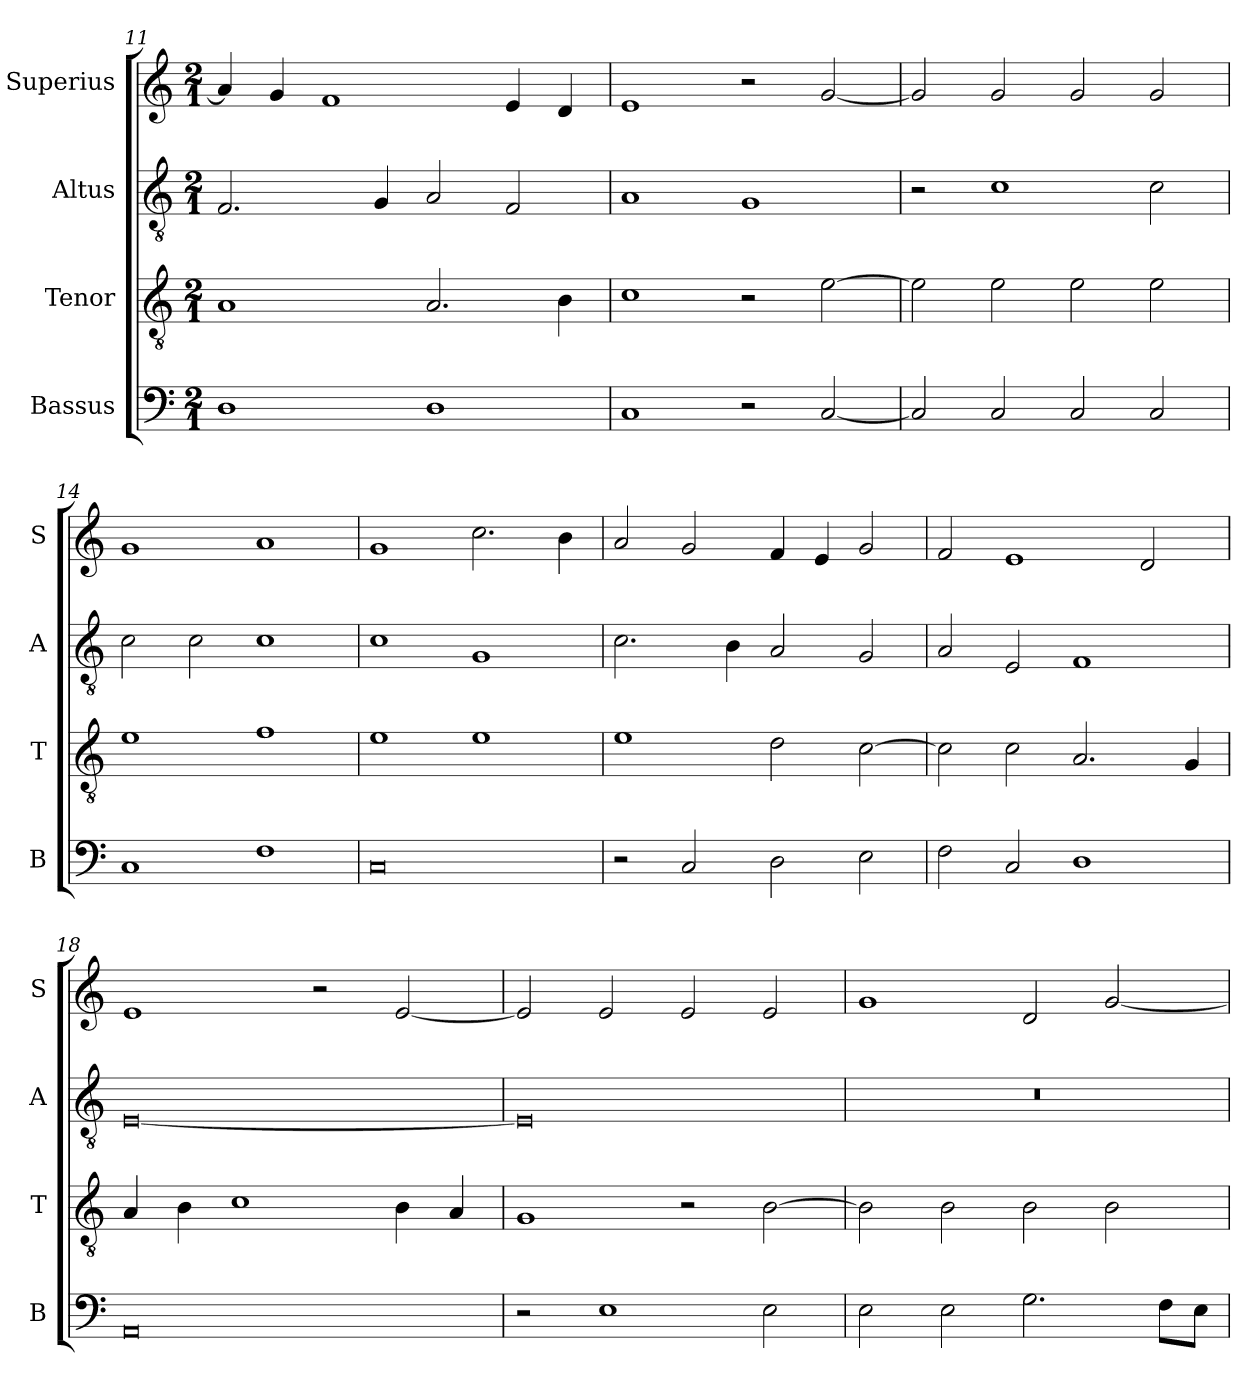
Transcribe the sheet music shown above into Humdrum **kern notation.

**kern	**kern	**kern	**kern
*part4	*part3	*part2	*part1
*staff4	*staff3	*staff2	*staff1
*I"Bassus	*I"Tenor	*I"Altus	*I"Superius
*I'B	*I'T	*I'A	*I'S
*clefF4	*clefGv2	*clefGv2	*clefG2
*k[]	*k[]	*k[]	*k[]
*C:	*C:	*C:	*C:
*M2/1	*M2/1	*M2/1	*M2/1
=11	=11	=11	=11
1D	1A	2.F	4a]
.	.	.	4g
.	.	.	1f
.	.	4G	.
1D	2.A	2A	.
.	.	2F	4e
.	4B	.	4d
=12	=12	=12	=12
1C	1c	1A	1e
2r	2r	1G	2r
[2C	[2e	.	[2g
=13	=13	=13	=13
2C]	2e]	2r	2g]
2C	2e	1c	2g
2C	2e	.	2g
2C	2e	2c	2g
=14	=14	=14	=14
1C	1e	2c	1g
.	.	2c	.
1F	1f	1c	1a
=15	=15	=15	=15
0C	1e	1c	1g
.	1e	1G	2.cc
.	.	.	4b
=16	=16	=16	=16
2r	1e	2.c	2a
2C	.	.	2g
.	.	4B	.
2D	2d	2A	4f
.	.	.	4e
2E	[2c	2G	2g
=17	=17	=17	=17
2F	2c]	2A	2f
2C	2c	2E	1e
1D	2.A	1F	.
.	.	.	2d
.	4G	.	.
=18	=18	=18	=18
0AA	4A	[0E	1e
.	4B	.	.
.	1c	.	.
.	.	.	2r
.	4B	.	[2e
.	4A	.	.
=19	=19	=19	=19
2r	1G	0E]	2e]
1E	.	.	2e
.	2r	.	2e
2E	[2B	.	2e
=20	=20	=20	=20
2E	2B]	0r	1g
2E	2B	.	.
2.G	2B	.	2d
.	2B	.	[2g
8FL	.	.	.
8EJ	.	.	.
=	=	=	=
*-	*-	*-	*-
